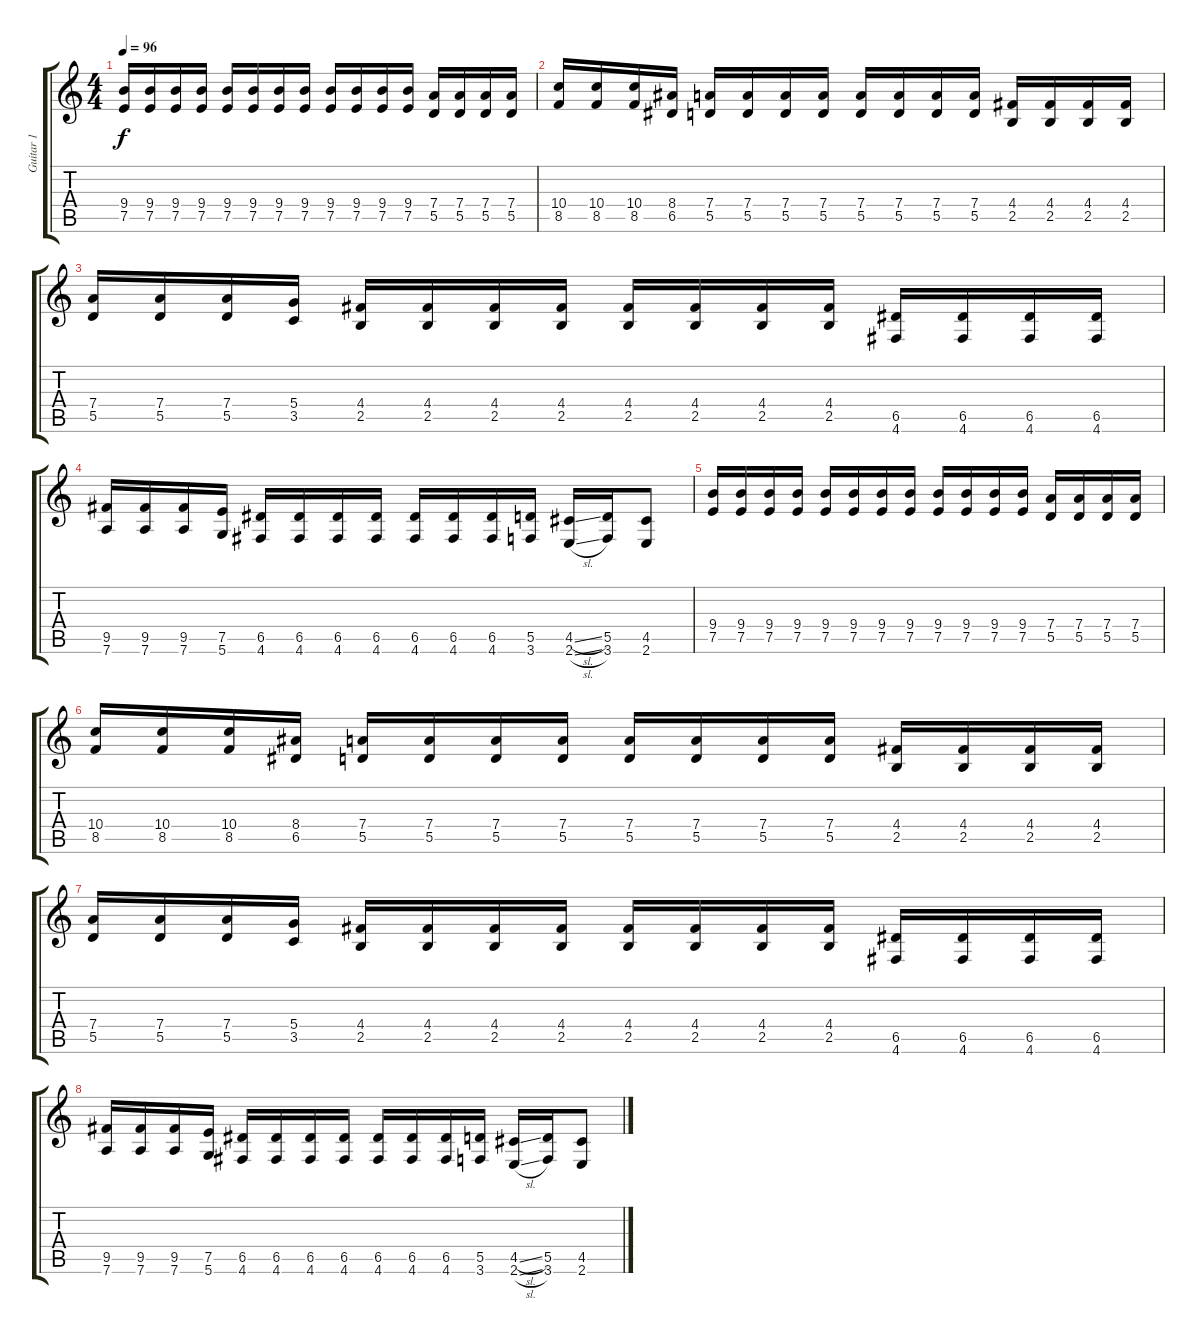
\track ("Guitar 1" "Guitar 1") {instrument distortionguitar}
\staff {score tabs}
\tuning (E4 B3 G3 D3 A2 D2) {hide}
\ts (4 4)
\tempo 96
\clef g2
\ks c
(9.4 7.5).16{dy f} (9.4 7.5).16 (9.4 7.5).16 (9.4 7.5).16 (9.4 7.5).16 (9.4 7.5).16 (9.4 7.5).16 (9.4 7.5).16 (9.4 7.5).16 (9.4 7.5).16 (9.4 7.5).16 (9.4 7.5).16 (7.4 5.5).16 (7.4 5.5).16 (7.4 5.5).16 (7.4 5.5).16 |
(10.4 8.5).16 (10.4 8.5).16 (10.4 8.5).16 (8.4 6.5).16 (7.4 5.5).16 (7.4 5.5).16 (7.4 5.5).16 (7.4 5.5).16 (7.4 5.5).16 (7.4 5.5).16 (7.4 5.5).16 (7.4 5.5).16 (4.4 2.5).16 (4.4 2.5).16 (4.4 2.5).16 (4.4 2.5).16 |
(7.4 5.5).16 (7.4 5.5).16 (7.4 5.5).16 (5.4 3.5).16 (4.4 2.5).16 (4.4 2.5).16 (4.4 2.5).16 (4.4 2.5).16 (4.4 2.5).16 (4.4 2.5).16 (4.4 2.5).16 (4.4 2.5).16 (6.5 4.6).16 (6.5 4.6).16 (6.5 4.6).16 (6.5 4.6).16 |
(9.5 7.6).16 (9.5 7.6).16 (9.5 7.6).16 (7.5 5.6).16 (6.5 4.6).16 (6.5 4.6).16 (6.5 4.6).16 (6.5 4.6).16 (6.5 4.6).16 (6.5 4.6).16 (6.5 4.6).16 (5.5 3.6).16 (4.5{sl} 2.6{sl}).16 (5.5 3.6).16 (4.5 2.6).8 |
(9.4 7.5).16 (9.4 7.5).16 (9.4 7.5).16 (9.4 7.5).16 (9.4 7.5).16 (9.4 7.5).16 (9.4 7.5).16 (9.4 7.5).16 (9.4 7.5).16 (9.4 7.5).16 (9.4 7.5).16 (9.4 7.5).16 (7.4 5.5).16 (7.4 5.5).16 (7.4 5.5).16 (7.4 5.5).16 |
(10.4 8.5).16 (10.4 8.5).16 (10.4 8.5).16 (8.4 6.5).16 (7.4 5.5).16 (7.4 5.5).16 (7.4 5.5).16 (7.4 5.5).16 (7.4 5.5).16 (7.4 5.5).16 (7.4 5.5).16 (7.4 5.5).16 (4.4 2.5).16 (4.4 2.5).16 (4.4 2.5).16 (4.4 2.5).16 |
(7.4 5.5).16 (7.4 5.5).16 (7.4 5.5).16 (5.4 3.5).16 (4.4 2.5).16 (4.4 2.5).16 (4.4 2.5).16 (4.4 2.5).16 (4.4 2.5).16 (4.4 2.5).16 (4.4 2.5).16 (4.4 2.5).16 (6.5 4.6).16 (6.5 4.6).16 (6.5 4.6).16 (6.5 4.6).16 |
(9.5 7.6).16 (9.5 7.6).16 (9.5 7.6).16 (7.5 5.6).16 (6.5 4.6).16 (6.5 4.6).16 (6.5 4.6).16 (6.5 4.6).16 (6.5 4.6).16 (6.5 4.6).16 (6.5 4.6).16 (5.5 3.6).16 (4.5{sl} 2.6{sl}).16 (5.5 3.6).16 (4.5 2.6).8
